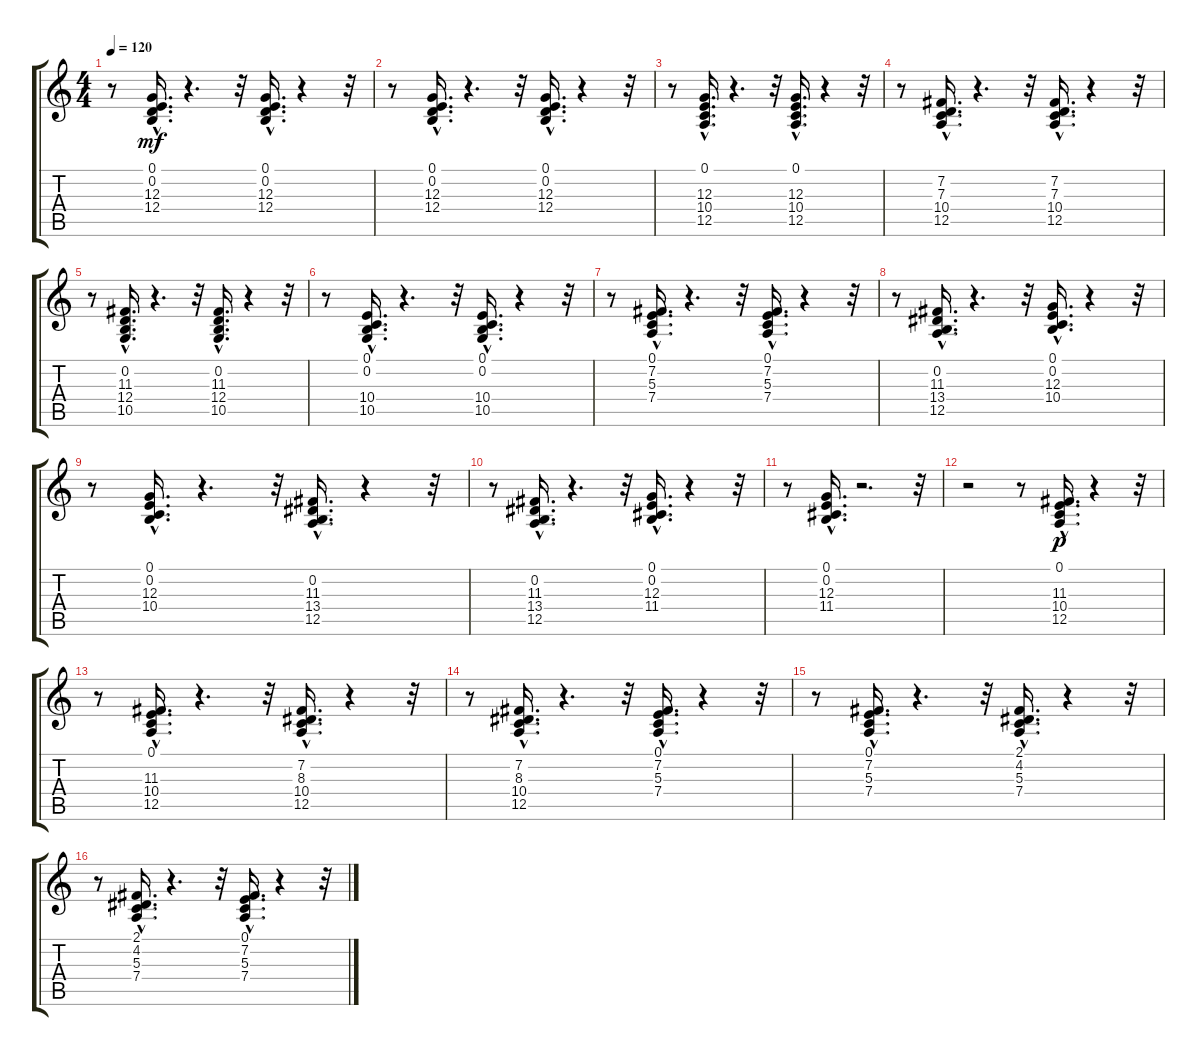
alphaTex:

\track "" {instrument electricpiano1}
\staff {score tabs}
\tuning (E4 B3 G3 D3 A2 E2) {hide}
\ts (4 4)
\tempo 120
\clef g2
\ks c
r.8{dy mf} (0.1{hac} 0.2{hac} 12.3{hac} 12.4{hac}).16{d} r.4{d} r.32 (0.1{hac} 0.2{hac} 12.3{hac} 12.4{hac}).16{d} r.4 r.32 |
r.8 (0.1{hac} 0.2{hac} 12.3{hac} 12.4{hac}).16{d} r.4{d} r.32 (0.1{hac} 0.2{hac} 12.3{hac} 12.4{hac}).16{d} r.4 r.32 |
r.8 (0.1{hac} 12.3{hac} 10.4{hac} 12.5{hac}).16{d} r.4{d} r.32 (0.1{hac} 12.3{hac} 10.4{hac} 12.5{hac}).16{d} r.4 r.32 |
r.8 (7.2{hac} 7.3{hac} 10.4{hac} 12.5{hac}).16{d} r.4{d} r.32 (7.2{hac} 7.3{hac} 10.4{hac} 12.5{hac}).16{d} r.4 r.32 |
r.8 (0.2{hac} 11.3{hac} 12.4{hac} 10.5{hac}).16{d} r.4{d} r.32 (0.2{hac} 11.3{hac} 12.4{hac} 10.5{hac}).16{d} r.4 r.32 |
r.8 (0.1{hac} 0.2{hac} 10.4{hac} 10.5{hac}).16{d} r.4{d} r.32 (0.1{hac} 0.2{hac} 10.4{hac} 10.5{hac}).16{d} r.4 r.32 |
r.8 (0.1{hac} 7.2{hac} 5.3{hac} 7.4{hac}).16{d} r.4{d} r.32 (0.1{hac} 7.2{hac} 5.3{hac} 7.4{hac}).16{d} r.4 r.32 |
r.8 (0.2{hac} 11.3{hac} 13.4{hac} 12.5{hac}).16{d} r.4{d} r.32 (0.1{hac} 0.2{hac} 12.3{hac} 10.4{hac}).16{d} r.4 r.32 |
r.8 (0.1{hac} 0.2{hac} 12.3{hac} 10.4{hac}).16{d} r.4{d} r.32 (0.2{hac} 11.3{hac} 13.4{hac} 12.5{hac}).16{d} r.4 r.32 |
r.8 (0.2{hac} 11.3{hac} 13.4{hac} 12.5{hac}).16{d} r.4{d} r.32 (0.1{hac} 0.2{hac} 12.3{hac} 11.4{hac}).16{d} r.4 r.32 |
r.8 (0.1{hac} 0.2{hac} 12.3{hac} 11.4{hac}).16{d} r.2{d} r.32 |
r.2 r.8 (0.1{hac} 11.3{hac} 10.4{hac} 12.5{hac}).16{d dy p} r.4 r.32 |
r.8 (0.1{hac} 11.3{hac} 10.4{hac} 12.5{hac}).16{d} r.4{d} r.32 (7.2{hac} 8.3{hac} 10.4{hac} 12.5{hac}).16{d} r.4 r.32 |
r.8 (7.2{hac} 8.3{hac} 10.4{hac} 12.5{hac}).16{d} r.4{d} r.32 (0.1{hac} 7.2{hac} 5.3{hac} 7.4{hac}).16{d} r.4 r.32 |
r.8 (0.1{hac} 7.2{hac} 5.3{hac} 7.4{hac}).16{d} r.4{d} r.32 (2.1{hac} 4.2{hac} 5.3{hac} 7.4{hac}).16{d} r.4 r.32 |
r.8 (2.1{hac} 4.2{hac} 5.3{hac} 7.4{hac}).16{d} r.4{d} r.32 (0.1{hac} 7.2{hac} 5.3{hac} 7.4{hac}).16{d} r.4 r.32
